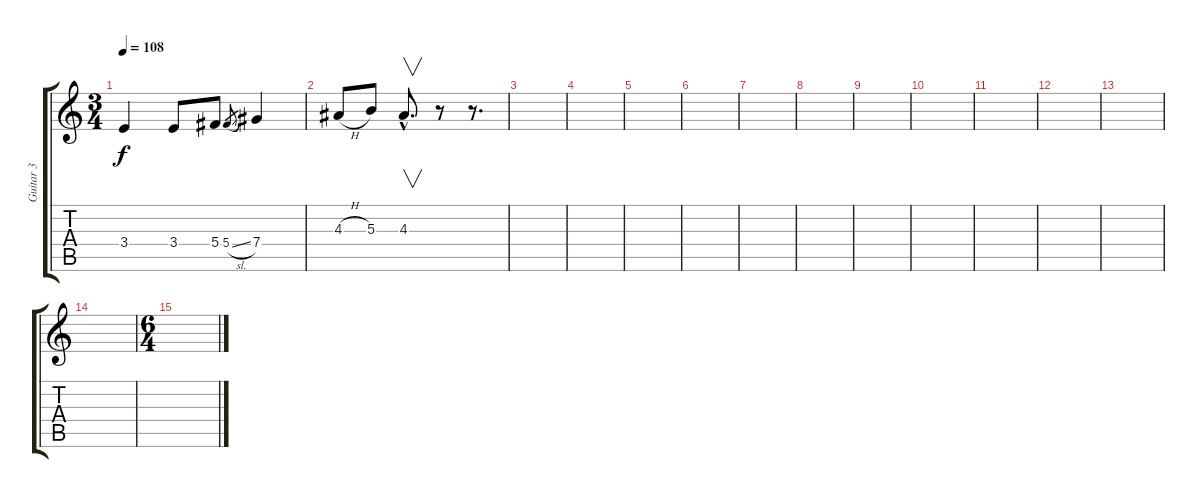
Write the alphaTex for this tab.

\track ("Guitar 3" "Guitar 3") {instrument electricguitarclean}
\staff {score tabs}
\tuning (Eb4 Bb3 Gb3 Db3 Ab2 Eb2) {hide}
\ts (3 4)
\tempo 108
\clef g2
\ks c
3.4.4{dy f} 3.4.8 5.4.8 5.4{sl}.8{gr} 7.4.4 |
4.3{h}.8 5.3.8 4.3{hac}.8{v d} r.8 r.8{d} |
|
|
|
|
|
|
|
|
|
|
|
|
\ts (6 4)
